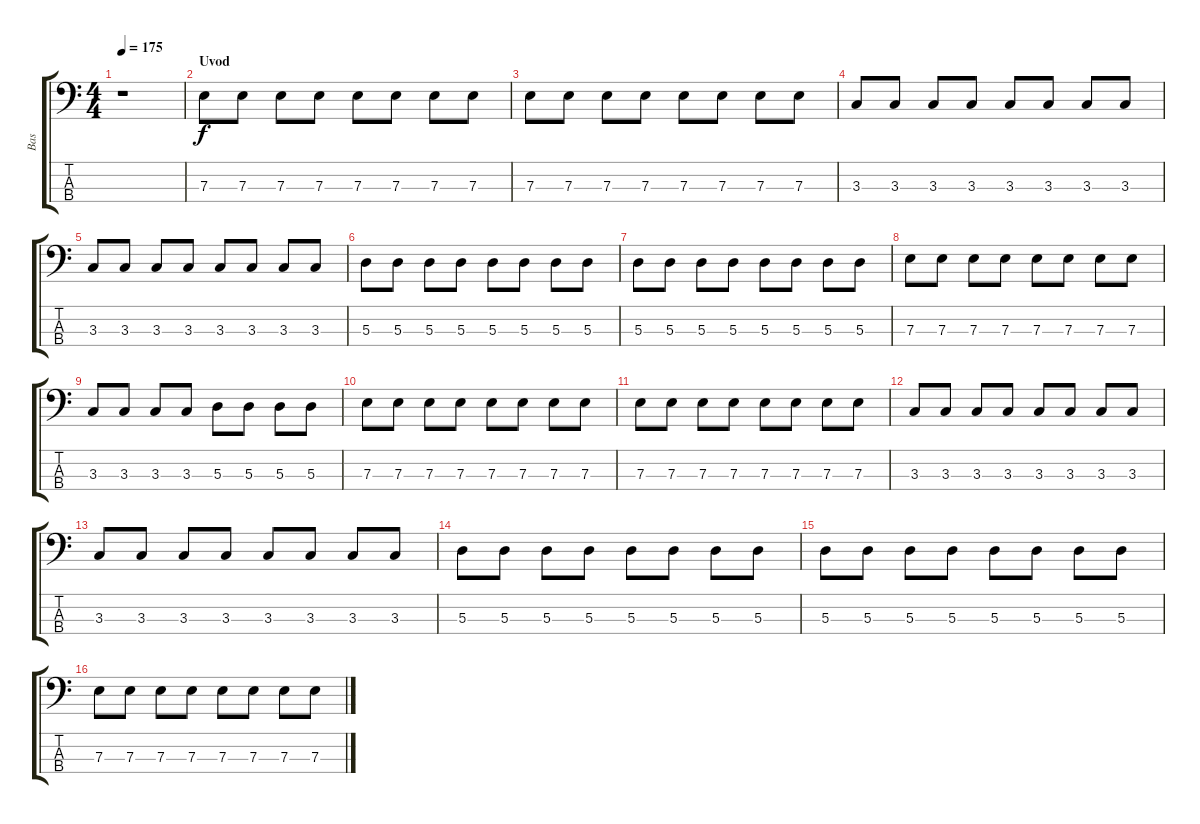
\track ("Bas" "Bas") {instrument electricbassfinger}
\staff {score tabs}
\tuning (G2 D2 A1 E1) {hide}
\ts (4 4)
\tempo 175
\clef f4
\ks c
r.1{dy f instrument electricbassfinger} |
\section ("" "Uvod")
7.3.8 7.3.8 7.3.8 7.3.8 7.3.8 7.3.8 7.3.8 7.3.8 |
7.3.8 7.3.8 7.3.8 7.3.8 7.3.8 7.3.8 7.3.8 7.3.8 |
3.3.8 3.3.8 3.3.8 3.3.8 3.3.8 3.3.8 3.3.8 3.3.8 |
3.3.8 3.3.8 3.3.8 3.3.8 3.3.8 3.3.8 3.3.8 3.3.8 |
5.3.8 5.3.8 5.3.8 5.3.8 5.3.8 5.3.8 5.3.8 5.3.8 |
5.3.8 5.3.8 5.3.8 5.3.8 5.3.8 5.3.8 5.3.8 5.3.8 |
7.3.8 7.3.8 7.3.8 7.3.8 7.3.8 7.3.8 7.3.8 7.3.8 |
3.3.8 3.3.8 3.3.8 3.3.8 5.3.8 5.3.8 5.3.8 5.3.8 |
7.3.8 7.3.8 7.3.8 7.3.8 7.3.8 7.3.8 7.3.8 7.3.8 |
7.3.8 7.3.8 7.3.8 7.3.8 7.3.8 7.3.8 7.3.8 7.3.8 |
3.3.8 3.3.8 3.3.8 3.3.8 3.3.8 3.3.8 3.3.8 3.3.8 |
3.3.8 3.3.8 3.3.8 3.3.8 3.3.8 3.3.8 3.3.8 3.3.8 |
5.3.8 5.3.8 5.3.8 5.3.8 5.3.8 5.3.8 5.3.8 5.3.8 |
5.3.8 5.3.8 5.3.8 5.3.8 5.3.8 5.3.8 5.3.8 5.3.8 |
7.3.8 7.3.8 7.3.8 7.3.8 7.3.8 7.3.8 7.3.8 7.3.8
